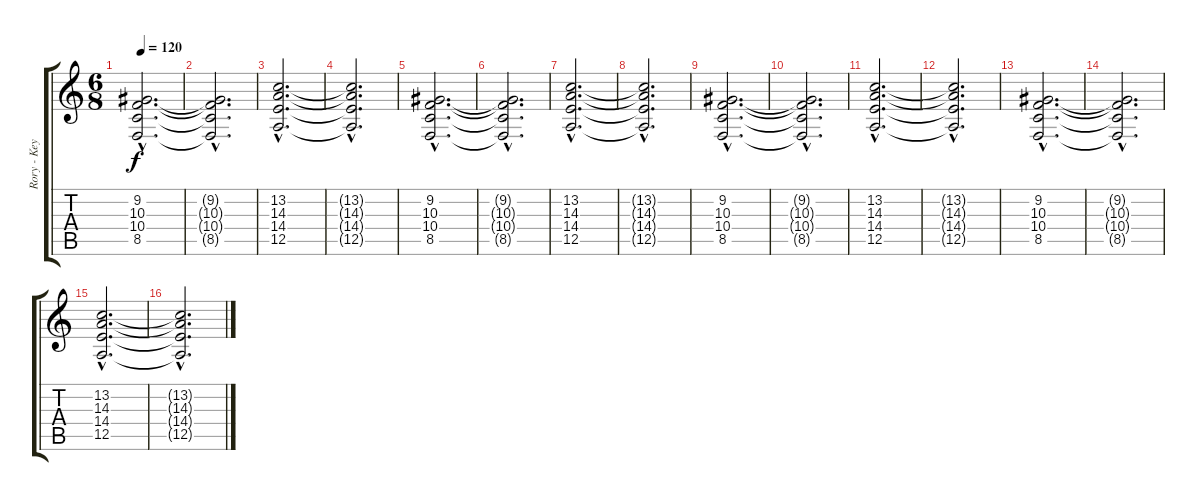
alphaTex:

\track ("Rory - Keys" "Rory - Key") {instrument pad4choir}
\staff {score tabs}
\tuning (E4 B3 G3 D3 A2 C2) {hide}
\ts (6 8)
\tempo 120
\clef g2
\ks c
(9.2{hac} 10.3{hac} 10.4{hac} 8.5{hac}).2{d dy f} |
(9.2{hac t} 10.3{hac t} 10.4{hac t} 8.5{hac t}).2{d} |
(13.2{hac} 14.3{hac} 14.4{hac} 12.5{hac}).2{d} |
(13.2{hac t} 14.3{hac t} 14.4{hac t} 12.5{hac t}).2{d} |
(9.2{hac} 10.3{hac} 10.4{hac} 8.5{hac}).2{d} |
(9.2{hac t} 10.3{hac t} 10.4{hac t} 8.5{hac t}).2{d} |
(13.2{hac} 14.3{hac} 14.4{hac} 12.5{hac}).2{d} |
(13.2{hac t} 14.3{hac t} 14.4{hac t} 12.5{hac t}).2{d} |
(9.2{hac} 10.3{hac} 10.4{hac} 8.5{hac}).2{d} |
(9.2{hac t} 10.3{hac t} 10.4{hac t} 8.5{hac t}).2{d} |
(13.2{hac} 14.3{hac} 14.4{hac} 12.5{hac}).2{d} |
(13.2{hac t} 14.3{hac t} 14.4{hac t} 12.5{hac t}).2{d} |
(9.2{hac} 10.3{hac} 10.4{hac} 8.5{hac}).2{d} |
(9.2{hac t} 10.3{hac t} 10.4{hac t} 8.5{hac t}).2{d} |
(13.2{hac} 14.3{hac} 14.4{hac} 12.5{hac}).2{d} |
(13.2{hac t} 14.3{hac t} 14.4{hac t} 12.5{hac t}).2{d}
